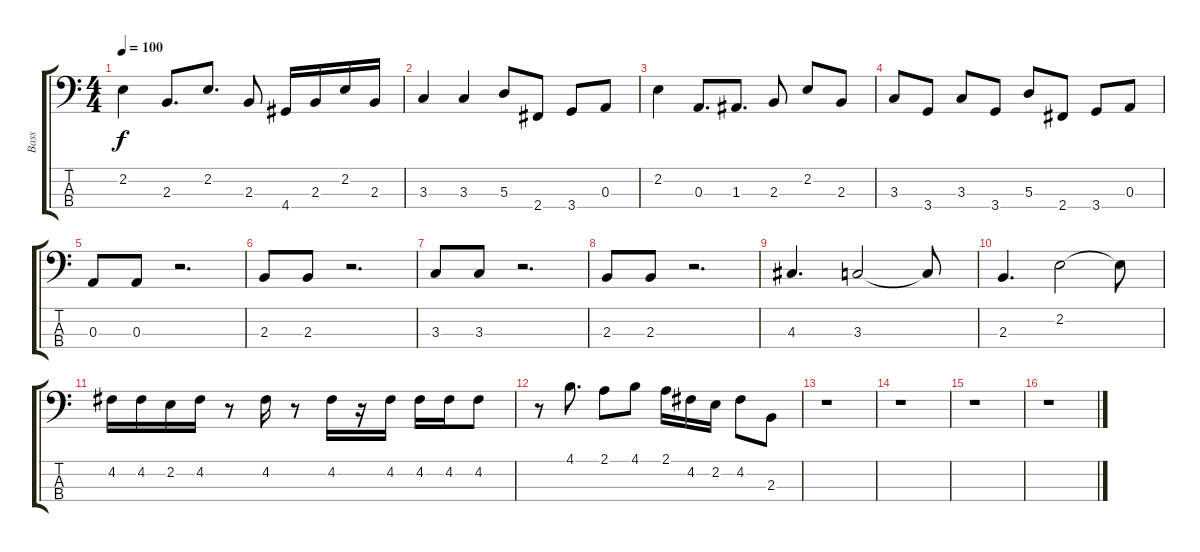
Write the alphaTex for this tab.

\track ("Bass" "Bass") {instrument electricbassfinger}
\staff {score tabs}
\tuning (G2 D2 A1 E1) {hide}
\ts (4 4)
\tempo 100
\clef f4
\ks c
2.2.4{dy f} 2.3.8{d} 2.2.8{d} 2.3.8 4.4.16 2.3.16 2.2.16 2.3.16 |
3.3.4 3.3.4 5.3.8 2.4.8 3.4.8 0.3.8 |
2.2.4 0.3.8{d} 1.3.8{d} 2.3.8 2.2.8 2.3.8 |
3.3.8 3.4.8 3.3.8 3.4.8 5.3.8 2.4.8 3.4.8 0.3.8 |
0.3.8 0.3.8 r.2{d} |
2.3.8 2.3.8 r.2{d} |
3.3.8 3.3.8 r.2{d} |
2.3.8 2.3.8 r.2{d} |
4.3.4{d} 3.3.2 3.3{t}.8 |
2.3.4{d} 2.2.2 2.2{t}.8 |
4.2.16 4.2.16 2.2.16 4.2.16 r.8 4.2.16 r.8 4.2.16 r.16 4.2.16 4.2.16 4.2.16 4.2.8 |
r.8 4.1.8{d} 2.1.8 4.1.8 2.1.16 4.2.16 2.2.16 4.2.8 2.3.8 |
r.1 |
r.1 |
r.1 |
r.1
